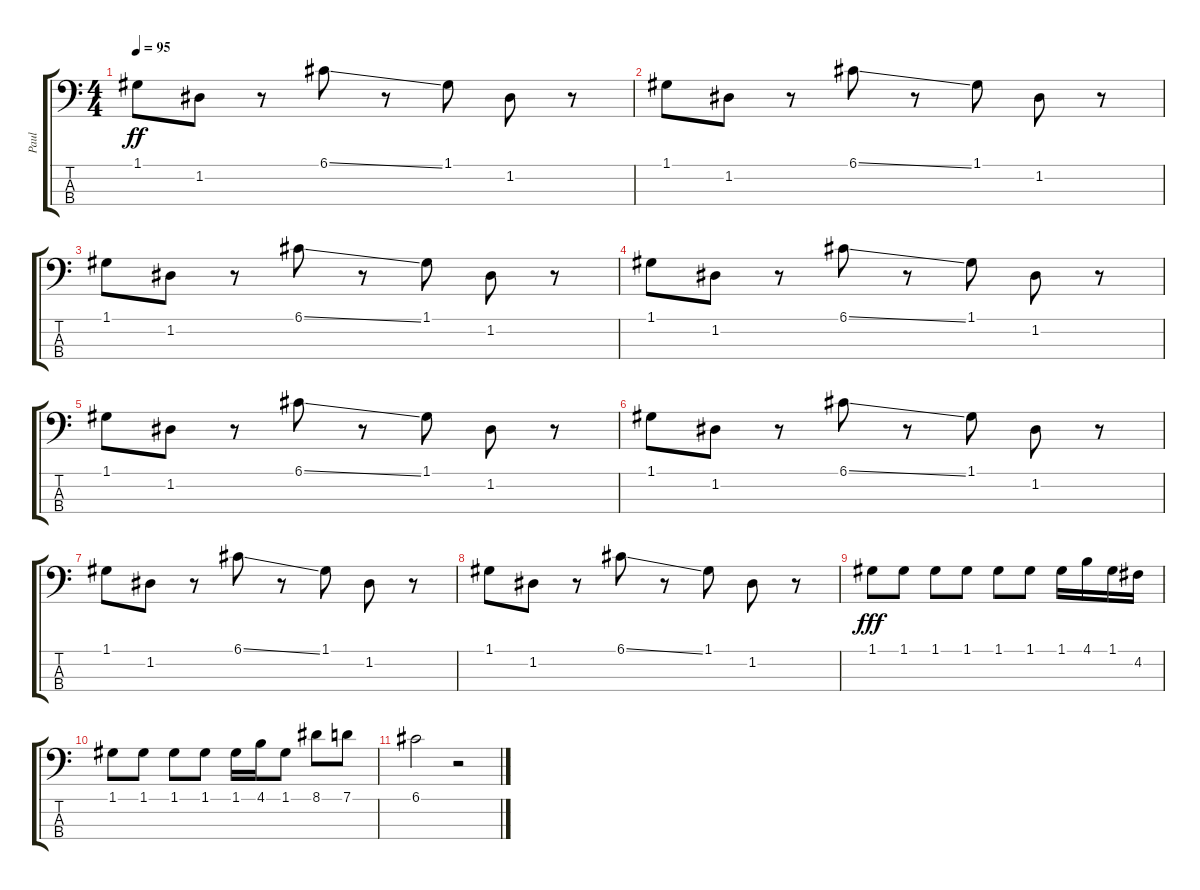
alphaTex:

\track ("Paul" "Paul") {instrument acousticbass}
\staff {score tabs}
\tuning (G2 D2 A1 E1) {hide}
\ts (4 4)
\tempo 95
\clef f4
\ks c
1.1.8{dy ff} 1.2.8 r.8 6.1{ss}.8 r.8 1.1.8 1.2.8 r.8 |
1.1.8 1.2.8 r.8 6.1{ss}.8 r.8 1.1.8 1.2.8 r.8 |
1.1.8 1.2.8 r.8 6.1{ss}.8 r.8 1.1.8 1.2.8 r.8 |
1.1.8 1.2.8 r.8 6.1{ss}.8 r.8 1.1.8 1.2.8 r.8 |
1.1.8 1.2.8 r.8 6.1{ss}.8 r.8 1.1.8 1.2.8 r.8 |
1.1.8 1.2.8 r.8 6.1{ss}.8 r.8 1.1.8 1.2.8 r.8 |
1.1.8 1.2.8 r.8 6.1{ss}.8 r.8 1.1.8 1.2.8 r.8 |
1.1.8 1.2.8 r.8 6.1{ss}.8 r.8 1.1.8 1.2.8 r.8 |
1.1.8{dy fff} 1.1.8 1.1.8 1.1.8 1.1.8 1.1.8 1.1.16 4.1.16 1.1.16 4.2.16 |
1.1.8 1.1.8 1.1.8 1.1.8 1.1.16 4.1.16 1.1.8 8.1.8 7.1.8 |
6.1.2 r.2
